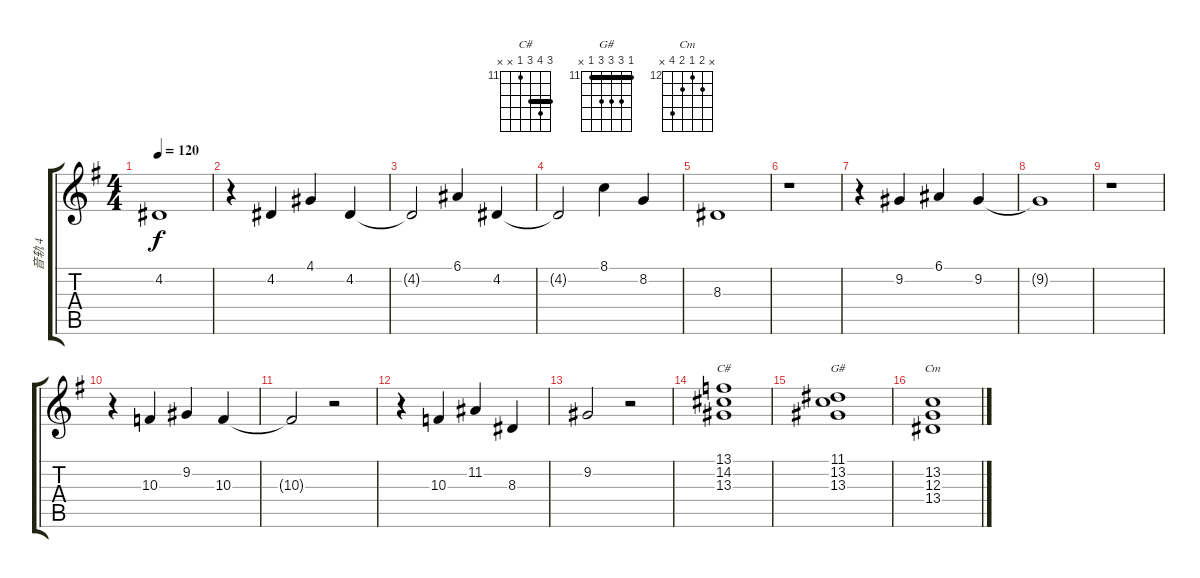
\track ("音轨 4" "音轨 4") {instrument stringensemble1}
\staff {score tabs}
\tuning (E4 B3 G3 D3 A2 E2) {hide}
\chord ("C#" 13 14 13 11 x x) {firstfret 11 barre 13}
\chord ("G#" 11 13 13 13 11 x) {firstfret 11 barre 11}
\chord ("Cm" x 13 12 13 15 x) {firstfret 12}
\ts (4 4)
\tempo 120
\clef g2
\ks g
4.2{t}.1{dy f} |
r.4 4.2.4 4.1.4 4.2.4 |
4.2{t}.2 6.1.4 4.2.4 |
4.2{t}.2 8.1.4 8.2.4 |
8.3.1 |
r.1 |
r.4 9.2.4 6.1.4 9.2.4 |
9.2{t}.1 |
r.1 |
r.4 10.3.4 9.2.4 10.3.4 |
10.3{t}.2 r.2 |
r.4 10.3.4 11.2.4 8.3.4 |
9.2.2 r.2 |
(13.1 14.2 13.3).1{ch "C#"} |
(11.1 13.2 13.3).1{ch "G#"} |
(13.2 12.3 13.4).1{ch "Cm"}
